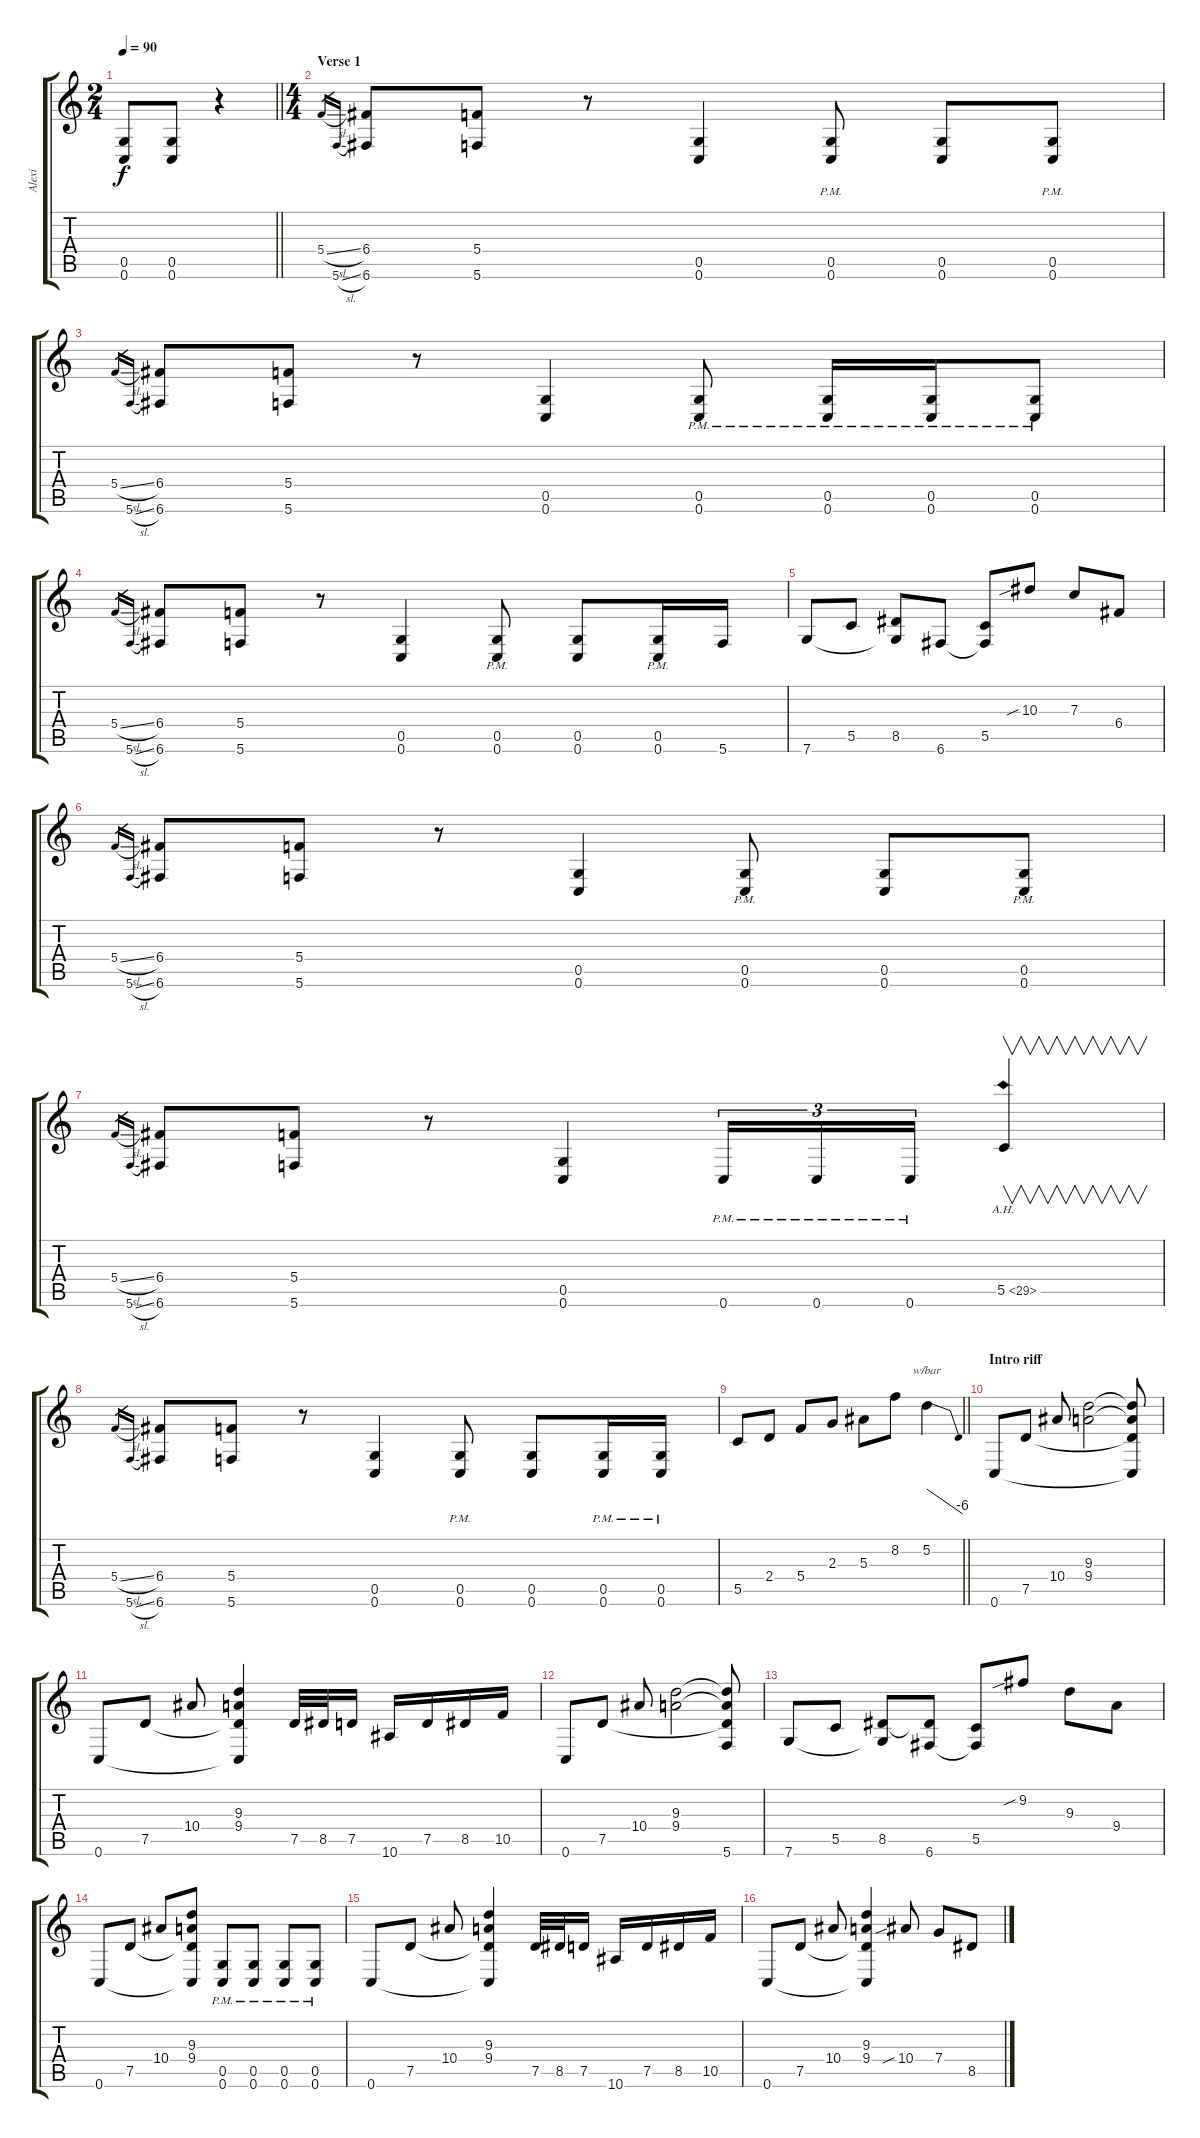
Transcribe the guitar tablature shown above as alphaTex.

\track ("Alexi" "Alexi") {instrument distortionguitar}
\staff {score tabs}
\tuning (D4 A3 F3 C3 G2 C2) {hide}
\ts (2 4)
\tempo 90
\clef g2
\barLineRight lightlight
\ks c
(0.5 0.6).8{dy f} (0.5 0.6).8 r.4 |
\ts (4 4)
\section ("" "Verse 1")
5.4{sl}.16{gr} 5.6{sl}.16{gr} (6.4 6.6).8 (5.4 5.6).8 r.8 (0.5 0.6).4 (0.5{pm} 0.6{pm}).8 (0.5 0.6).8 (0.5{pm} 0.6{pm}).8 |
5.4{sl}.16{gr} 5.6{sl}.16{gr} (6.4 6.6).8 (5.4 5.6).8 r.8 (0.5 0.6).4 (0.5{pm} 0.6{pm}).8 (0.5{pm} 0.6{pm}).16 (0.5{pm} 0.6{pm}).16 (0.5{pm} 0.6{pm}).8 |
5.4{sl}.16{gr} 5.6{sl}.16{gr} (6.4 6.6).8 (5.4 5.6).8 r.8 (0.5 0.6).4 (0.5{pm} 0.6{pm}).8 (0.5 0.6).8 (0.5{pm} 0.6{pm}).16 5.6.16 |
7.6.8 5.5.8 (8.5 7.6{t}).8 6.6.8 (5.5 6.6{t}).8 10.3{sib}.8 7.3.8 6.4.8 |
5.4{sl}.16{gr} 5.6{sl}.16{gr} (6.4 6.6).8 (5.4 5.6).8 r.8 (0.5 0.6).4 (0.5{pm} 0.6{pm}).8 (0.5 0.6).8 (0.5{pm} 0.6{pm}).8 |
5.4{sl}.16{gr} 5.6{sl}.16{gr} (6.4 6.6).8 (5.4 5.6).8 r.8 (0.5 0.6).4 0.6{pm}.16{tu (3 2)} 0.6{pm}.16{tu (3 2)} 0.6{pm}.16{tu (3 2)} 5.5{ah 24}.4{v} |
5.4{sl}.16{gr} 5.6{sl}.16{gr} (6.4 6.6).8 (5.4 5.6).8 r.8 (0.5 0.6).4 (0.5{pm} 0.6{pm}).8 (0.5 0.6).8 (0.5{pm} 0.6{pm}).16 (0.5{pm} 0.6{pm}).16 |
\barLineRight lightlight
5.5.8 2.4.8 5.4.8 2.3.8 5.3.8 8.2.8 5.2.4{tbe (dive default 0 0 60 -24)} |
\section ("" "Intro riff")
0.6.8 7.5.8 10.4.8 (9.3 9.4).2 (9.3{t} 9.4{t} 7.5{t} 0.6{t}).8 |
0.6.8 7.5.8 10.4.8 (9.3 9.4 7.5{t} 0.6{t}).4 7.5.32 8.5.32 7.5.16 10.6.16 7.5.16 8.5.16 10.5.16 |
0.6.8 7.5.8 10.4.8 (9.3 9.4).2 (9.3{t} 9.4{t} 7.5{t} 5.6).8 |
7.6.8 5.5.8 (8.5 7.6{t}).8 (8.5{t} 6.6).8 (5.5 6.6{t}).8 9.2{sib}.8 9.3.8 9.4.8 |
0.6.8 7.5.8 10.4.8 (9.3 9.4 7.5{t} 0.6{t}).8 (0.5{pm} 0.6{pm}).8 (0.5{pm} 0.6{pm}).8 (0.5{pm} 0.6{pm}).8 (0.5{pm} 0.6{pm}).8 |
0.6.8 7.5.8 10.4.8 (9.3 9.4 7.5{t} 0.6{t}).4 7.5.32 8.5.32 7.5.16 10.6.16 7.5.16 8.5.16 10.5.16 |
0.6.8 7.5.8 10.4.8 (9.3 9.4 7.5{t} 0.6{t}).4 10.4{sib}.8 7.4.8 8.5.8
